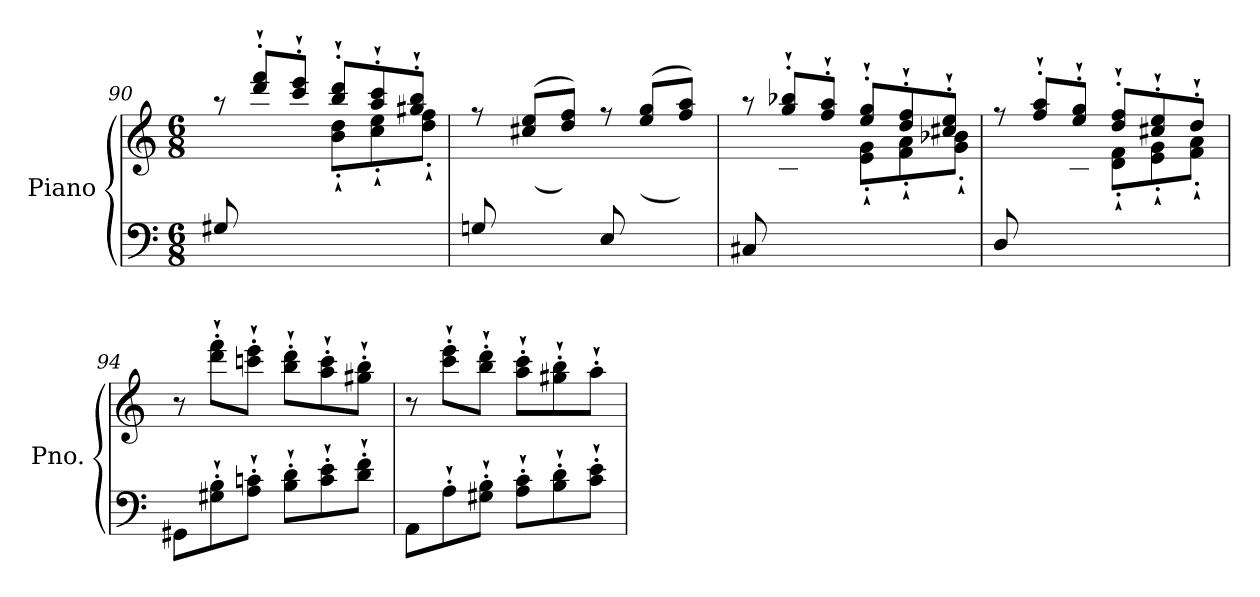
**kern	**kern
*part1	*part1
*staff2	*staff1
*I"Piano	*
*I'Pno.	*
*clefF4	*clefG2
*k[]	*k[]
*M6/8	*M6/8
=90	=90
*	*^
8G#X/L	8raa	8ryy
2ryy	8ddd/'` 8fff/'`L	8g#X\'` 8b\'`
.	8ccc/'` 8eee/'`J	8a\'` 8cc\'`J
.	8bb/'` 8ddd/'`L	8b\'` 8dd\'`L
.	8aa/'` 8ccc/'`	8cc\'` 8ee\'`
8ryy	8gg#X/'` 8bb/'`J	8dd\'` 8ff\'`J
=91	=91	=91
8Gn/L	8rff	8ryy
4ryy	(<8cc#X/ 8ee/L	(>8gn\ 8b-X\
.	8dd/ 8ff/J)	8f\ 8a\J)
8E/L	8rff	8ryy
4ryy	(<8ee/ 8gg/L	(>8e\ 8g\
.	8ff/ 8aa/J)	8d\ 8f\J)
=92	=92	=92
8C#X/L	8raa	8ryy
2ryy	8gg/'` 8bb-X/'`L	8c#X\'` 8e\'`
.	8ff/'` 8aa/'`J	8d\'` 8f\'`J
.	8ee/'` 8gg/'`L	8e\'` 8g\'`L
.	8dd/'` 8ff/'`	8f\'` 8a\'`
8ryy	8cc#X/'` 8ee/'`J	8g\'` 8b-X\'`J
!!LO:LB:g=z	!!
=93	=93	=93
8D/L	8rff	8ryy
2ryy	8ff/'` 8aa/'`L	8d'`\
.	8ee/'` 8gg/'`J	8c#X\'` 8e\'`J
.	8dd/'` 8ff/'`L	8d\'` 8f\'`L
.	8cc#X/'` 8ee/'`	8e\'` 8g\'`
8ryy	8dd'`/J	8f\'` 8a\'`J
*	*v	*v
=94	=94
8GG#X\L	8r
8G#X\'` 8B\'`	8ddd\'` 8fff\'`L
8A\'` 8cn\'`J	8cccn\'` 8eee\'`J
8B\'` 8d\'`L	8bb\'` 8ddd\'`L
8c\'` 8e\'`	8aa\'` 8ccc\'`
8d\'` 8f\'`J	8gg#X\'` 8bb\'`J
=95	=95
8AA\L	8r
8A'`\	8ccc\'` 8eee\'`L
8G#X\'` 8B\'`J	8bb\'` 8ddd\'`J
8A\'` 8c\'`L	8aa\'` 8ccc\'`L
8B\'` 8d\'`	8gg#X\'` 8bb\'`
8c\'` 8e\'`J	8aa'`\J
=	=
*-	*-
